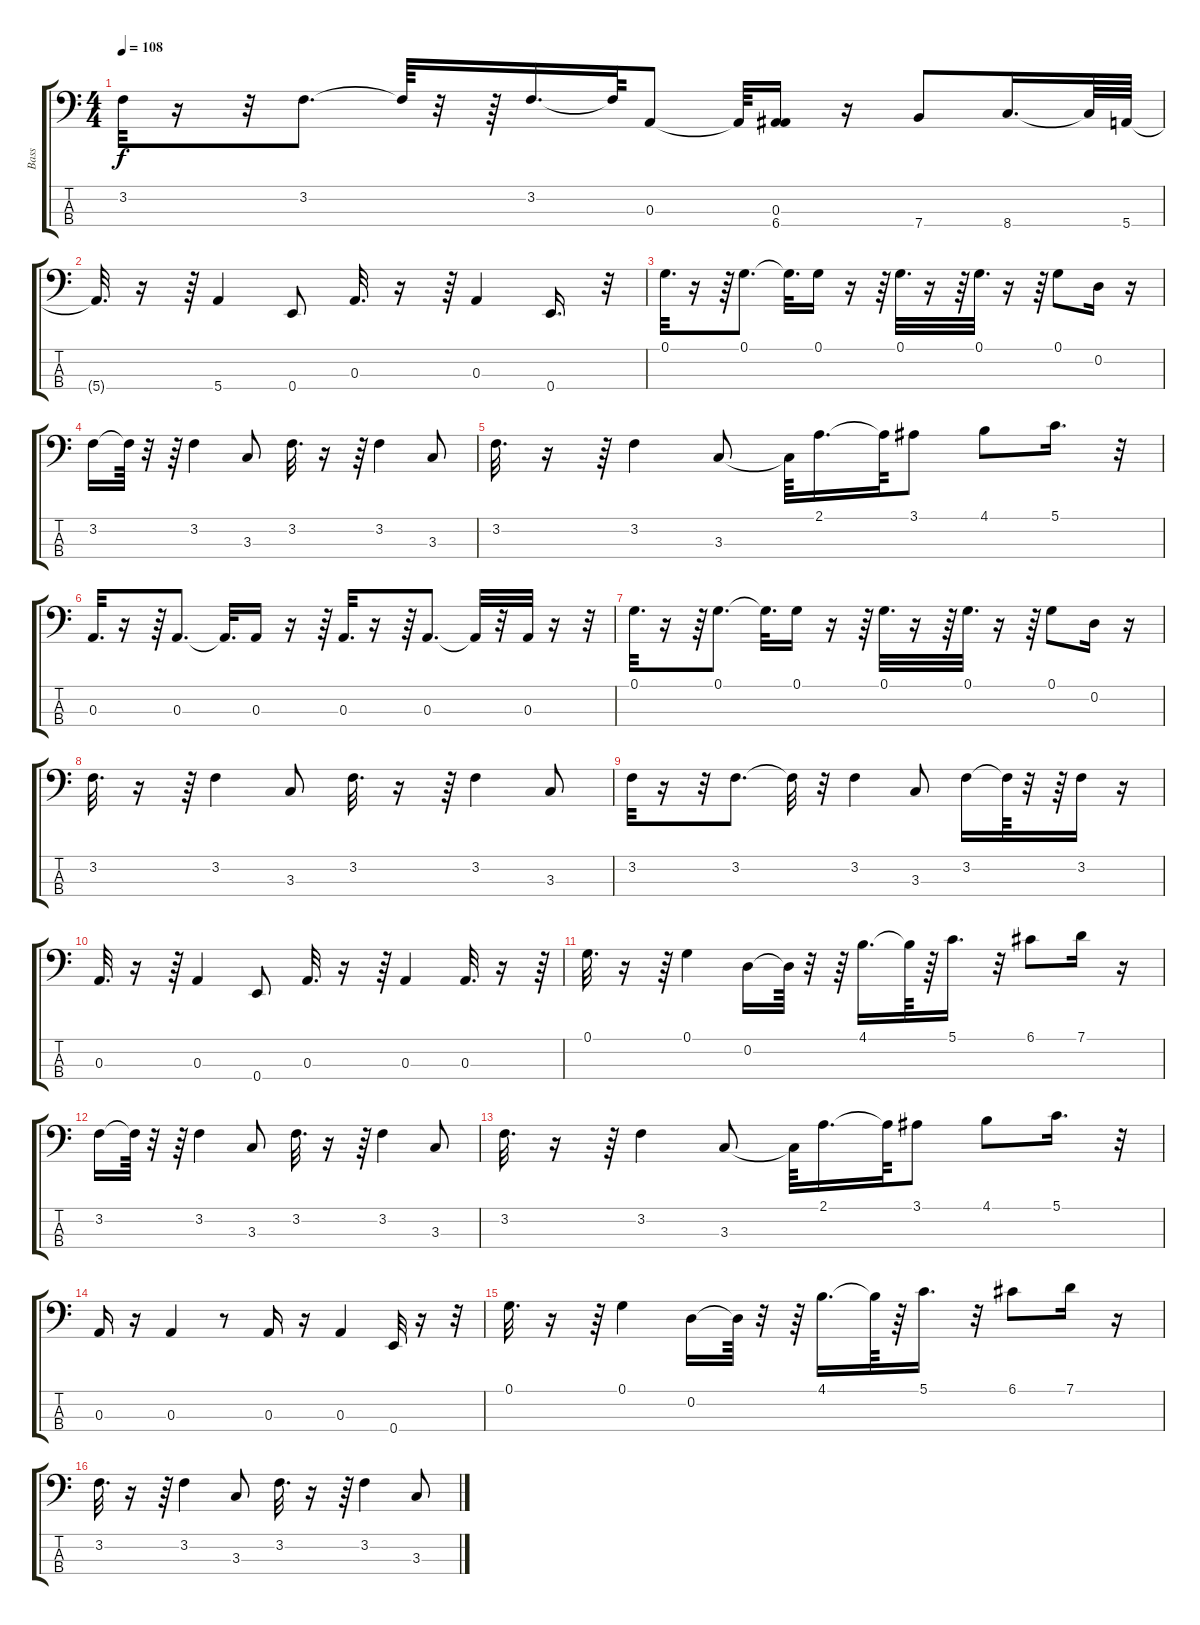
\track ("Bass" "Bass") {instrument electricbasspick}
\staff {score tabs}
\tuning (G2 D2 A1 E1) {hide}
\ts (4 4)
\tempo 108
\clef f4
\ks c
3.2.32{dy f} r.16 r.32 3.2.8{d} 3.2{t}.64 r.32 r.64 3.2.16{d} 3.2{t}.64 0.3.8 0.3{t}.64 (0.3 6.4).16 r.16 7.4.8 8.4.16{d} 8.4{t}.64 5.4.64 |
5.4{t}.32{d} r.16 r.64 5.4.4 0.4.8 0.3.32{d} r.16 r.64 0.3.4 0.4.16{d} r.32 |
0.1.32{d} r.16 r.64 0.1.8{d} 0.1{t}.32{d} 0.1.16 r.16 r.64 0.1.32{d} r.16 r.64 0.1.32{d} r.16 r.64 0.1.8 0.2.16 r.16 |
3.2.16 3.2{t}.64 r.32 r.64 3.2.4 3.3.8 3.2.32{d} r.16 r.64 3.2.4 3.3.8 |
3.2.32{d} r.16 r.64 3.2.4 3.3.8 3.3{t}.64 2.1.16{d} 2.1{t}.64 3.1.8 4.1.8 5.1.16{d} r.32 |
0.3.32{d} r.16 r.64 0.3.8{d} 0.3{t}.32{d} 0.3.16 r.16 r.64 0.3.32{d} r.16 r.64 0.3.8{d} 0.3{t}.32 r.32 0.3.32 r.16 r.32 |
0.1.32{d} r.16 r.64 0.1.8{d} 0.1{t}.32{d} 0.1.16 r.16 r.64 0.1.32{d} r.16 r.64 0.1.32{d} r.16 r.64 0.1.8 0.2.16 r.16 |
3.2.32{d} r.16 r.64 3.2.4 3.3.8 3.2.32{d} r.16 r.64 3.2.4 3.3.8 |
3.2.32 r.16 r.32 3.2.8{d} 3.2{t}.32 r.32 3.2.4 3.3.8 3.2.16 3.2{t}.64 r.32 r.64 3.2.16 r.16 |
0.3.32{d} r.16 r.64 0.3.4 0.4.8 0.3.32{d} r.16 r.64 0.3.4 0.3.32{d} r.16 r.64 |
0.1.32{d} r.16 r.64 0.1.4 0.2.16 0.2{t}.64 r.32 r.64 4.1.16{d} 4.1{t}.64 r.64 5.1.16{d} r.32 6.1.8 7.1.16 r.16 |
3.2.16 3.2{t}.64 r.32 r.64 3.2.4 3.3.8 3.2.32{d} r.16 r.64 3.2.4 3.3.8 |
3.2.32{d} r.16 r.64 3.2.4 3.3.8 3.3{t}.64 2.1.16{d} 2.1{t}.64 3.1.8 4.1.8 5.1.16{d} r.32 |
0.3.16 r.16 0.3.4 r.8 0.3.16 r.16 0.3.4 0.4.32 r.16 r.32 |
0.1.32{d} r.16 r.64 0.1.4 0.2.16 0.2{t}.64 r.32 r.64 4.1.16{d} 4.1{t}.64 r.64 5.1.16{d} r.32 6.1.8 7.1.16 r.16 |
3.2.32{d} r.16 r.64 3.2.4 3.3.8 3.2.32{d} r.16 r.64 3.2.4 3.3.8
